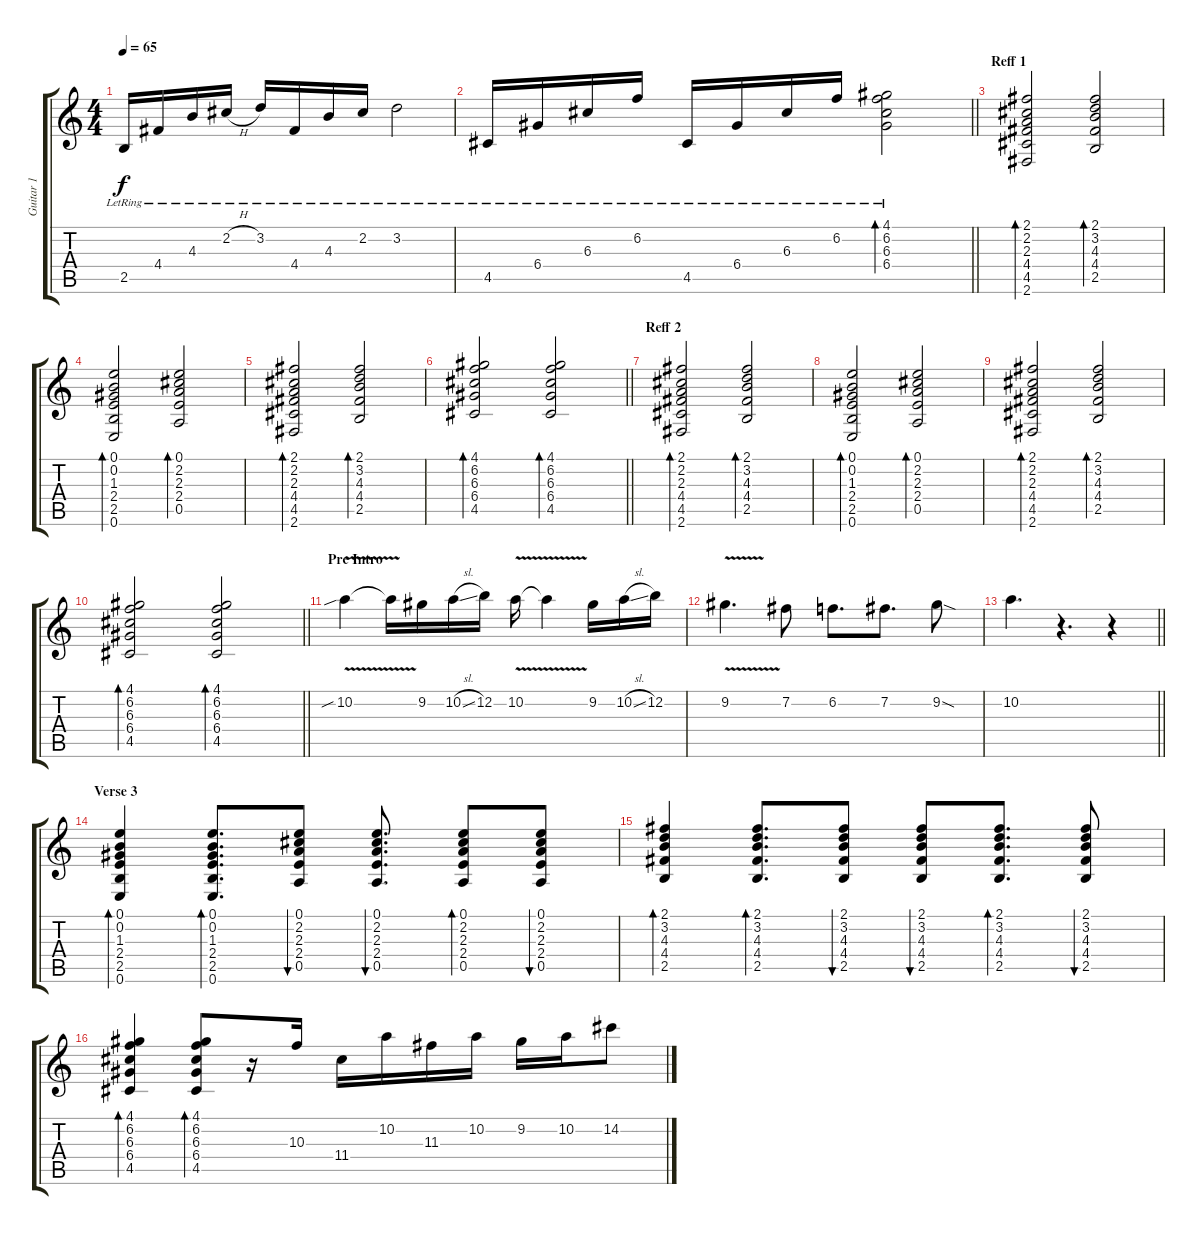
\track ("Guitar 1" "Guitar 1") {instrument overdrivenguitar}
\staff {score tabs}
\tuning (E4 B3 G3 D3 A2 E2) {hide}
\ts (4 4)
\tempo 65
\clef g2
\ks c
2.5{lr}.16{dy f} 4.4{lr}.16 4.3{lr}.16 2.2{h lr}.16 3.2{lr}.16 4.4{lr}.16 4.3{lr}.16 2.2{lr}.16 3.2{lr}.2 |
\barLineRight lightlight
4.5{lr}.16 6.4{lr}.16 6.3{lr}.16 6.2{lr}.16 4.5{lr}.16 6.4{lr}.16 6.3{lr}.16 6.2{lr}.16 (4.1{lr} 6.2{lr} 6.3{lr} 6.4{lr}).2{bd 60} |
\section ("" "Reff 1")
(2.1 2.2 2.3 4.4 4.5 2.6).2{bd 120 volume 10 balance 14} (2.1 3.2 4.3 4.4 2.5).2{bd 120} |
(0.1 0.2 1.3 2.4 2.5 0.6).2{bd 120} (0.1 2.2 2.3 2.4 0.5).2{bd 120} |
(2.1 2.2 2.3 4.4 4.5 2.6).2{bd 120} (2.1 3.2 4.3 4.4 2.5).2{bd 120} |
\barLineRight lightlight
(4.1 6.2 6.3 6.4 4.5).2{bd 120} (4.1 6.2 6.3 6.4 4.5).2{bd 120} |
\section ("" "Reff 2")
(2.1 2.2 2.3 4.4 4.5 2.6).2{bd 120} (2.1 3.2 4.3 4.4 2.5).2{bd 120} |
(0.1 0.2 1.3 2.4 2.5 0.6).2{bd 120} (0.1 2.2 2.3 2.4 0.5).2{bd 120} |
(2.1 2.2 2.3 4.4 4.5 2.6).2{bd 120} (2.1 3.2 4.3 4.4 2.5).2{bd 120} |
\barLineRight lightlight
(4.1 6.2 6.3 6.4 4.5).2{bd 120} (4.1 6.2 6.3 6.4 4.5).2{bd 120} |
\section ("" "Pre Intro")
10.2{v sib}.4{volume 14 balance 8 instrument overdrivenguitar} 10.2{t}.16 9.2.16 10.2{sl}.16 12.2.16 10.2{v}.16 10.2{t}.4 9.2.16 10.2{sl}.16 12.2.16 |
9.2{v}.4{d} 7.2.8 6.2.8{d} 7.2.8{d} 9.2{sod}.8 |
\barLineRight lightlight
10.2.4{d} r.4{d volume 9 balance 13 instrument acousticguitarsteel} r.4 |
\section ("" "Verse 3")
(0.1 0.2 1.3 2.4 2.5 0.6).4{bd 30} (0.1 0.2 1.3 2.4 2.5 0.6).8{d bd 30} (0.1 2.2 2.3 2.4 0.5).8{bu 30} (0.1 2.2 2.3 2.4 0.5).8{d bu 30} (0.1 2.2 2.3 2.4 0.5).8{bd 30} (0.1 2.2 2.3 2.4 0.5).8{bu 30} |
(2.1 3.2 4.3 4.4 2.5).4{bd 30} (2.1 3.2 4.3 4.4 2.5).8{d bd 30} (2.1 3.2 4.3 4.4 2.5).8{bu 30} (2.1 3.2 4.3 4.4 2.5).8{bu 30} (2.1 3.2 4.3 4.4 2.5).8{d bd 30} (2.1 3.2 4.3 4.4 2.5).8{bu 30} |
(4.1 6.2 6.3 6.4 4.5).4{bd 30} (4.1 6.2 6.3 6.4 4.5).8{bd 30} r.16{volume 15 balance 8} 10.3.16 11.4.16 10.2.16 11.3.16 10.2.16 9.2.16 10.2.16 14.2.8
